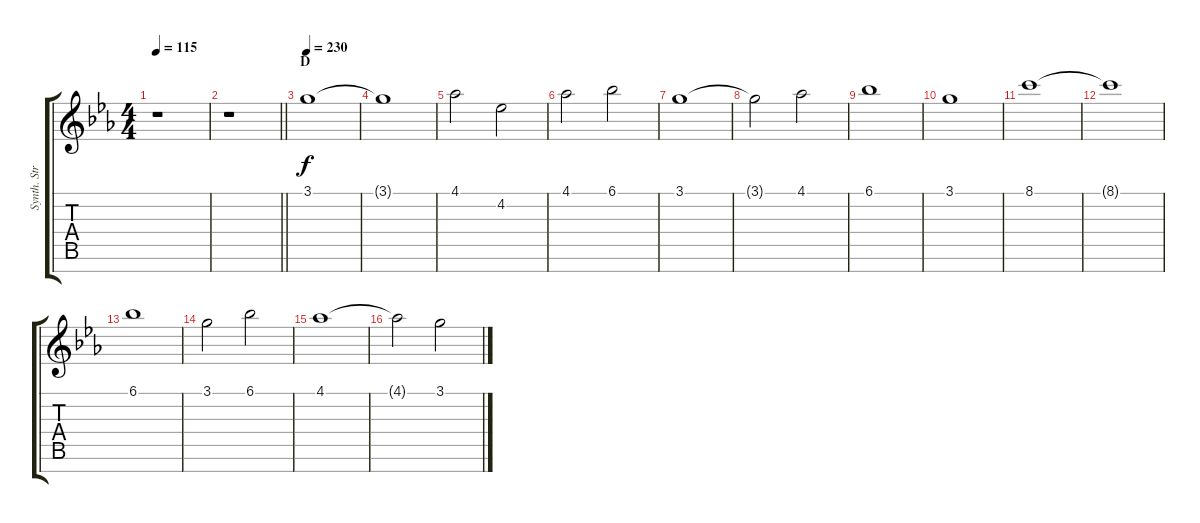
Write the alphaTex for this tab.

\track ("Synth. Strings" "Synth. Str") {instrument stringensemble1}
\staff {score tabs}
\tuning (E5 B4 G4 D4 A3 E3 B2) {hide}
\ts (4 4)
\tempo 115
\clef g2
\ks eb
r.1{dy f} |
\barLineRight lightlight
r.1 |
\section ("" "D")
\tempo 230
3.1.1 |
3.1{t}.1 |
4.1.2 4.2.2 |
4.1.2 6.1.2 |
3.1.1 |
3.1{t}.2 4.1.2 |
6.1.1 |
3.1.1 |
8.1.1 |
8.1{t}.1 |
6.1.1 |
3.1.2 6.1.2 |
4.1.1 |
4.1{t}.2 3.1.2
